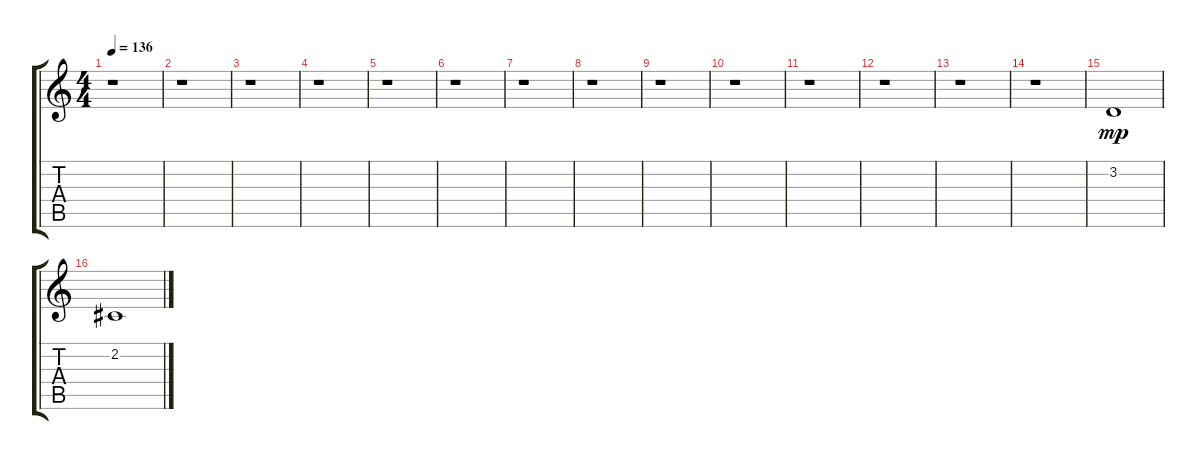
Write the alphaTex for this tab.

\track "" {instrument choiraahs}
\staff {score tabs}
\tuning (E4 B3 G3 D3 A2 E2) {hide}
\ts (4 4)
\tempo 136
\clef g2
\ks c
r.1{dy ff} |
r.1 |
r.1 |
r.1 |
r.1 |
r.1 |
r.1 |
r.1 |
r.1 |
r.1 |
r.1 |
r.1 |
r.1 |
r.1 |
3.2.1{dy mp} |
2.2.1
